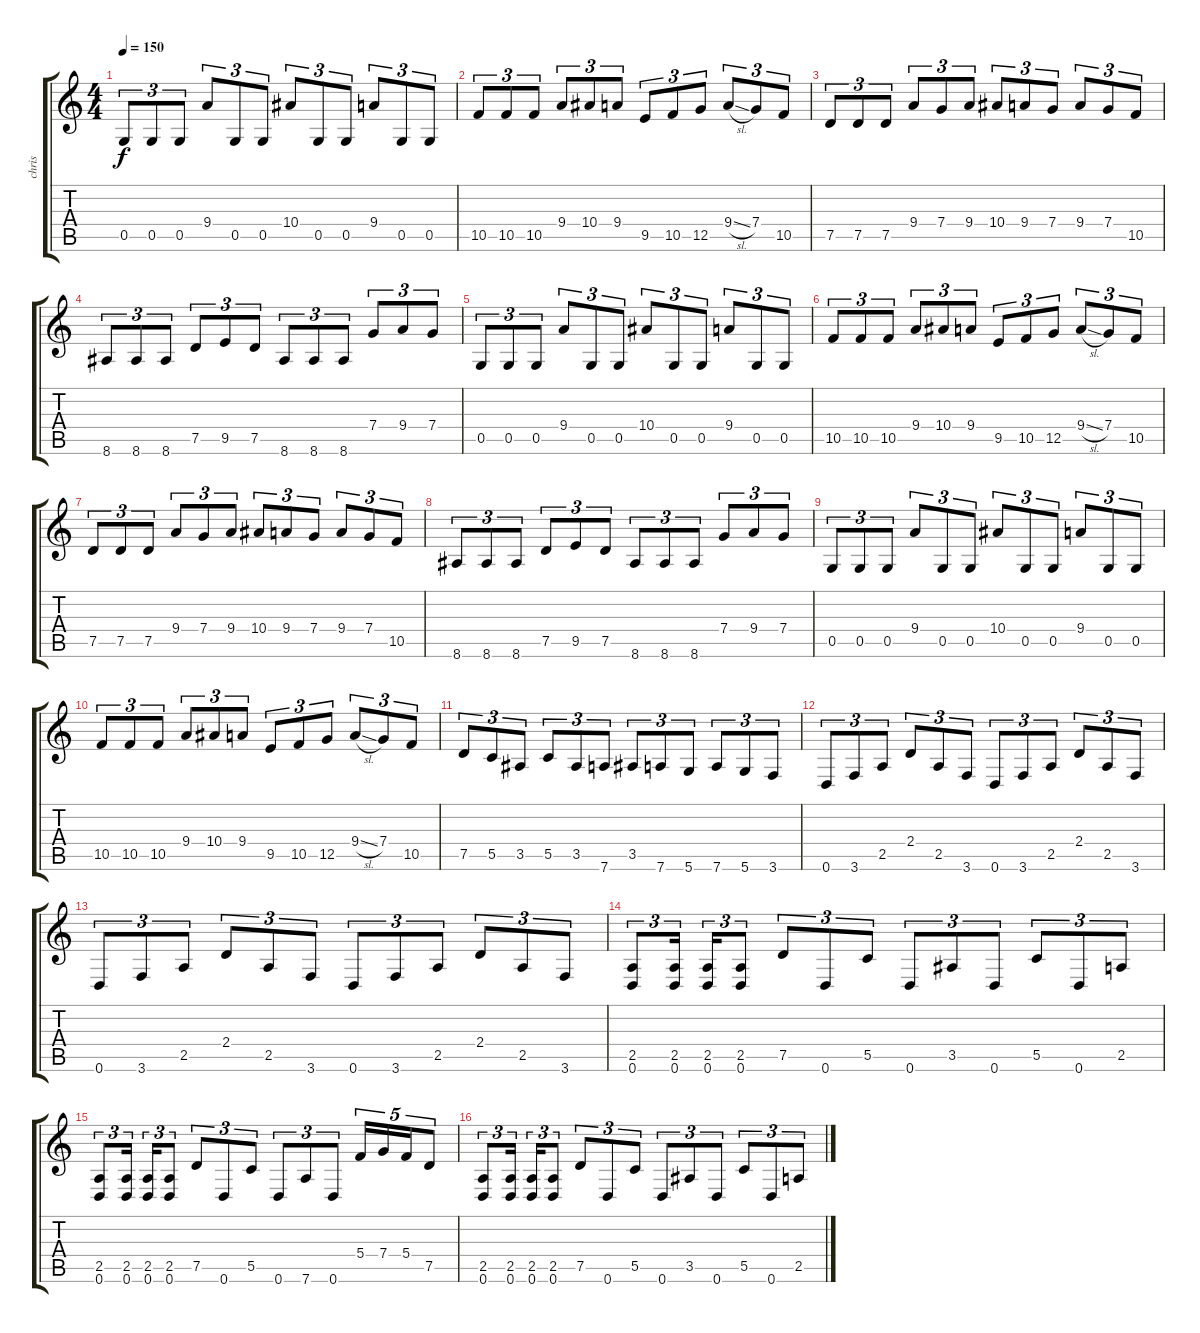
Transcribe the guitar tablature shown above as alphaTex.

\track ("chris" "chris") {instrument distortionguitar}
\staff {score tabs}
\tuning (D4 A3 F3 C3 G2 D2) {hide}
\ts (4 4)
\tempo 150
\clef g2
\ks c
0.5.8{tu (3 2) dy f} 0.5.8{tu (3 2)} 0.5.8{tu (3 2)} 9.4.8{tu (3 2)} 0.5.8{tu (3 2)} 0.5.8{tu (3 2)} 10.4.8{tu (3 2)} 0.5.8{tu (3 2)} 0.5.8{tu (3 2)} 9.4.8{tu (3 2)} 0.5.8{tu (3 2)} 0.5.8{tu (3 2)} |
10.5.8{tu (3 2)} 10.5.8{tu (3 2)} 10.5.8{tu (3 2)} 9.4.8{tu (3 2)} 10.4.8{tu (3 2)} 9.4.8{tu (3 2)} 9.5.8{tu (3 2)} 10.5.8{tu (3 2)} 12.5.8{tu (3 2)} 9.4{sl}.8{tu (3 2)} 7.4.8{tu (3 2)} 10.5.8{tu (3 2)} |
7.5.8{tu (3 2)} 7.5.8{tu (3 2)} 7.5.8{tu (3 2)} 9.4.8{tu (3 2)} 7.4.8{tu (3 2)} 9.4.8{tu (3 2)} 10.4.8{tu (3 2)} 9.4.8{tu (3 2)} 7.4.8{tu (3 2)} 9.4.8{tu (3 2)} 7.4.8{tu (3 2)} 10.5.8{tu (3 2)} |
8.6.8{tu (3 2)} 8.6.8{tu (3 2)} 8.6.8{tu (3 2)} 7.5.8{tu (3 2)} 9.5.8{tu (3 2)} 7.5.8{tu (3 2)} 8.6.8{tu (3 2)} 8.6.8{tu (3 2)} 8.6.8{tu (3 2)} 7.4.8{tu (3 2)} 9.4.8{tu (3 2)} 7.4.8{tu (3 2)} |
0.5.8{tu (3 2)} 0.5.8{tu (3 2)} 0.5.8{tu (3 2)} 9.4.8{tu (3 2)} 0.5.8{tu (3 2)} 0.5.8{tu (3 2)} 10.4.8{tu (3 2)} 0.5.8{tu (3 2)} 0.5.8{tu (3 2)} 9.4.8{tu (3 2)} 0.5.8{tu (3 2)} 0.5.8{tu (3 2)} |
10.5.8{tu (3 2)} 10.5.8{tu (3 2)} 10.5.8{tu (3 2)} 9.4.8{tu (3 2)} 10.4.8{tu (3 2)} 9.4.8{tu (3 2)} 9.5.8{tu (3 2)} 10.5.8{tu (3 2)} 12.5.8{tu (3 2)} 9.4{sl}.8{tu (3 2)} 7.4.8{tu (3 2)} 10.5.8{tu (3 2)} |
7.5.8{tu (3 2)} 7.5.8{tu (3 2)} 7.5.8{tu (3 2)} 9.4.8{tu (3 2)} 7.4.8{tu (3 2)} 9.4.8{tu (3 2)} 10.4.8{tu (3 2)} 9.4.8{tu (3 2)} 7.4.8{tu (3 2)} 9.4.8{tu (3 2)} 7.4.8{tu (3 2)} 10.5.8{tu (3 2)} |
8.6.8{tu (3 2)} 8.6.8{tu (3 2)} 8.6.8{tu (3 2)} 7.5.8{tu (3 2)} 9.5.8{tu (3 2)} 7.5.8{tu (3 2)} 8.6.8{tu (3 2)} 8.6.8{tu (3 2)} 8.6.8{tu (3 2)} 7.4.8{tu (3 2)} 9.4.8{tu (3 2)} 7.4.8{tu (3 2)} |
0.5.8{tu (3 2)} 0.5.8{tu (3 2)} 0.5.8{tu (3 2)} 9.4.8{tu (3 2)} 0.5.8{tu (3 2)} 0.5.8{tu (3 2)} 10.4.8{tu (3 2)} 0.5.8{tu (3 2)} 0.5.8{tu (3 2)} 9.4.8{tu (3 2)} 0.5.8{tu (3 2)} 0.5.8{tu (3 2)} |
10.5.8{tu (3 2)} 10.5.8{tu (3 2)} 10.5.8{tu (3 2)} 9.4.8{tu (3 2)} 10.4.8{tu (3 2)} 9.4.8{tu (3 2)} 9.5.8{tu (3 2)} 10.5.8{tu (3 2)} 12.5.8{tu (3 2)} 9.4{sl}.8{tu (3 2)} 7.4.8{tu (3 2)} 10.5.8{tu (3 2)} |
7.5.8{tu (3 2)} 5.5.8{tu (3 2)} 3.5.8{tu (3 2)} 5.5.8{tu (3 2)} 3.5.8{tu (3 2)} 7.6.8{tu (3 2)} 3.5.8{tu (3 2)} 7.6.8{tu (3 2)} 5.6.8{tu (3 2)} 7.6.8{tu (3 2)} 5.6.8{tu (3 2)} 3.6.8{tu (3 2)} |
0.6.8{tu (3 2)} 3.6.8{tu (3 2)} 2.5.8{tu (3 2)} 2.4.8{tu (3 2)} 2.5.8{tu (3 2)} 3.6.8{tu (3 2)} 0.6.8{tu (3 2)} 3.6.8{tu (3 2)} 2.5.8{tu (3 2)} 2.4.8{tu (3 2)} 2.5.8{tu (3 2)} 3.6.8{tu (3 2)} |
0.6.8{tu (3 2)} 3.6.8{tu (3 2)} 2.5.8{tu (3 2)} 2.4.8{tu (3 2)} 2.5.8{tu (3 2)} 3.6.8{tu (3 2)} 0.6.8{tu (3 2)} 3.6.8{tu (3 2)} 2.5.8{tu (3 2)} 2.4.8{tu (3 2)} 2.5.8{tu (3 2)} 3.6.8{tu (3 2)} |
(2.5 0.6).8{tu (3 2)} (2.5 0.6).16{tu (3 2) beam splitsecondary} (2.5 0.6).16{tu (3 2)} (2.5 0.6).8{tu (3 2)} 7.5.8{tu (3 2)} 0.6.8{tu (3 2)} 5.5.8{tu (3 2)} 0.6.8{tu (3 2)} 3.5.8{tu (3 2)} 0.6.8{tu (3 2)} 5.5.8{tu (3 2)} 0.6.8{tu (3 2)} 2.5.8{tu (3 2)} |
(2.5 0.6).8{tu (3 2)} (2.5 0.6).16{tu (3 2) beam splitsecondary} (2.5 0.6).16{tu (3 2)} (2.5 0.6).8{tu (3 2)} 7.5.8{tu (3 2)} 0.6.8{tu (3 2)} 5.5.8{tu (3 2)} 0.6.8{tu (3 2)} 7.6.8{tu (3 2)} 0.6.8{tu (3 2)} 5.4.16{tu (5 4)} 7.4.16{tu (5 4)} 5.4.16{tu (5 4)} 7.5.8{tu (5 4)} |
(2.5 0.6).8{tu (3 2)} (2.5 0.6).16{tu (3 2) beam splitsecondary} (2.5 0.6).16{tu (3 2)} (2.5 0.6).8{tu (3 2)} 7.5.8{tu (3 2)} 0.6.8{tu (3 2)} 5.5.8{tu (3 2)} 0.6.8{tu (3 2)} 3.5.8{tu (3 2)} 0.6.8{tu (3 2)} 5.5.8{tu (3 2)} 0.6.8{tu (3 2)} 2.5.8{tu (3 2)}
